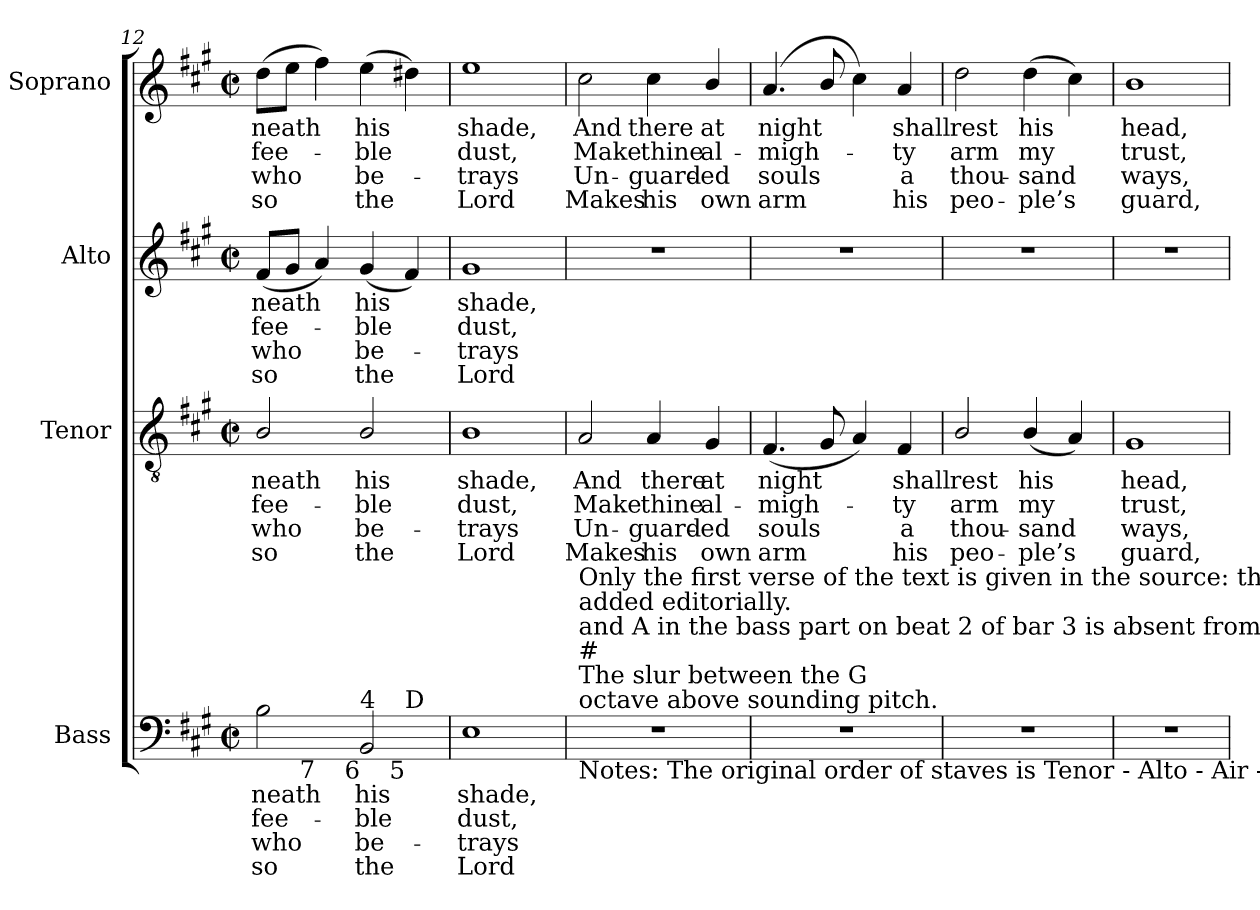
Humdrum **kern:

**kern	**text	**text	**text	**text	**kern	**text	**text	**text	**text	**kern	**text	**text	**text	**text	**kern	**text	**text	**text	**text
*part4	*part4	*part4	*part4	*part4	*part3	*part3	*part3	*part3	*part3	*part2	*part2	*part2	*part2	*part2	*part1	*part1	*part1	*part1	*part1
*staff4	*staff4	*staff4	*staff4	*staff4	*staff3	*staff3	*staff3	*staff3	*staff3	*staff2	*staff2	*staff2	*staff2	*staff2	*staff1	*staff1	*staff1	*staff1	*staff1
*I"Bass	*	*	*	*	*I"Tenor	*	*	*	*	*I"Alto	*	*	*	*	*I"Soprano	*	*	*	*
*I'B.	*	*	*	*	*I'T.	*	*	*	*	*I'A.	*	*	*	*	*I'S.	*	*	*	*
*clefF4	*	*	*	*	*clefGv2	*	*	*	*	*clefG2	*	*	*	*	*clefG2	*	*	*	*
*	*	*	*	*	*ITrd7c12	*	*	*	*	*	*	*	*	*	*	*	*	*	*
*k[f#c#g#]	*	*	*	*	*k[f#c#g#]	*	*	*	*	*k[f#c#g#]	*	*	*	*	*k[f#c#g#]	*	*	*	*
*A:	*	*	*	*	*A:	*	*	*	*	*A:	*	*	*	*	*A:	*	*	*	*
*M2/2	*	*	*	*	*M2/2	*	*	*	*	*M2/2	*	*	*	*	*M2/2	*	*	*	*
*met(c|)	*	*	*	*	*met(c|)	*	*	*	*	*met(c|)	*	*	*	*	*met(c|)	*	*	*	*
=12	=12	=12	=12	=12	=12	=12	=12	=12	=12	=12	=12	=12	=12	=12	=12	=12	=12	=12	=12
!	!LO:LY:b:color=#000000	!LO:LY:b:color=#000000	!LO:LY:b:color=#000000	!LO:LY:b:color=#000000	!	!	!	!	!	!	!	!	!	!	!	!	!	!	!
!	!	!	!	!	!	!LO:LY:b:color=#000000	!LO:LY:b:color=#000000	!LO:LY:b:color=#000000	!LO:LY:b:color=#000000	!	!	!	!	!	!	!	!	!	!
!	!	!	!	!	!	!	!	!	!	!	!LO:LY:b:color=#000000	!LO:LY:b:color=#000000	!LO:LY:b:color=#000000	!LO:LY:b:color=#000000	!	!	!	!	!
!	!	!	!	!	!	!	!	!	!	!	!	!	!	!	!	!LO:LY:b:color=#000000	!LO:LY:b:color=#000000	!LO:LY:b:color=#000000	!LO:LY:b:color=#000000
*^	*	*	*	*	*	*	*	*	*	*	*	*	*	*	*	*	*	*	*
*	*^	*	*	*	*	*	*	*	*	*	*	*	*	*	*	*	*	*	*	*
2Bi\	4ryy	2.ryy	-neath	fee-	who	so	2BBi/	-neath	fee-	who	so	(8f#i/L	-neath	fee-	who	so	(8ddi\L	-neath	fee-	who	so
.	.	.	.	.	.	.	.	.	.	.	.	8g#i/J	.	.	.	.	8eei\J	.	.	.	.
!	!LO:TX:b:rj:t=7	!	!	!	!	!	!	!	!	!	!	!	!	!	!	!	!	!	!	!	!
.	2.ryy	.	.	.	.	.	.	.	.	.	.	4ai/)	.	.	.	.	4ff#i\)	.	.	.	.
!	!	!	!LO:LY:b:color=#000000	!LO:LY:b:color=#000000	!LO:LY:b:color=#000000	!LO:LY:b:color=#000000	!	!	!	!	!	!	!	!	!	!	!	!	!	!	!
!	!	!	!	!	!	!	!	!LO:LY:b:color=#000000	!LO:LY:b:color=#000000	!LO:LY:b:color=#000000	!LO:LY:b:color=#000000	!	!	!	!	!	!	!	!	!	!
!	!	!	!	!	!	!	!	!	!	!	!	!	!LO:LY:b:color=#000000	!LO:LY:b:color=#000000	!LO:LY:b:color=#000000	!LO:LY:b:color=#000000	!	!	!	!	!
!LO:TX:b:rj:t=6	!	!	!	!	!	!	!	!	!	!	!	!	!	!	!	!	!	!	!	!	!
!LO:TX:t=4	!	!	!	!	!	!	!	!	!	!	!	!	!	!	!	!	!	!	!	!	!
!	!	!	!	!	!	!	!	!	!	!	!	!	!	!	!	!	!	!LO:LY:b:color=#000000	!LO:LY:b:color=#000000	!LO:LY:b:color=#000000	!LO:LY:b:color=#000000
2BBi/	.	.	his	-ble	be-	-the	2BBi/	his	-ble	be-	-the	(4g#i/	his	-ble	be-	-the	(4eei\	his	-ble	be-	-the
!	!	!LO:TX:b:rj:t=5	!	!	!	!	!	!	!	!	!	!	!	!	!	!	!	!	!	!	!
!	!	!LO:TX:t=D	!	!	!	!	!	!	!	!	!	!	!	!	!	!	!	!	!	!	!
.	.	4ryy	.	.	.	.	.	.	.	.	.	4f#i/)	.	.	.	.	4dd#Xi\)	.	.	.	.
*v	*v	*v	*	*	*	*	*	*	*	*	*	*	*	*	*	*	*	*	*	*	*
=13	=13	=13	=13	=13	=13	=13	=13	=13	=13	=13	=13	=13	=13	=13	=13	=13	=13	=13	=13
*^	*	*	*	*	*	*	*	*	*	*	*	*	*	*	*	*	*	*	*
*	*^	*	*	*	*	*	*	*	*	*	*	*	*	*	*	*	*	*	*	*
!	!	!	!LO:LY:b:color=#000000	!LO:LY:b:color=#000000	!LO:LY:b:color=#000000	!LO:LY:b:color=#000000	!	!	!	!	!	!	!	!	!	!	!	!	!	!	!
*v	*v	*v	*	*	*	*	*	*	*	*	*	*	*	*	*	*	*	*	*	*	*
*^	*	*	*	*	*	*	*	*	*	*	*	*	*	*	*	*	*	*	*
*	*^	*	*	*	*	*	*	*	*	*	*	*	*	*	*	*	*	*	*	*
!	!	!	!	!	!	!	!	!LO:LY:b:color=#000000	!LO:LY:b:color=#000000	!LO:LY:b:color=#000000	!LO:LY:b:color=#000000	!	!	!	!	!	!	!	!	!	!
*v	*v	*v	*	*	*	*	*	*	*	*	*	*	*	*	*	*	*	*	*	*	*
*^	*	*	*	*	*	*	*	*	*	*	*	*	*	*	*	*	*	*	*
*	*^	*	*	*	*	*	*	*	*	*	*	*	*	*	*	*	*	*	*	*
!	!	!	!	!	!	!	!	!	!	!	!	!	!LO:LY:b:color=#000000	!LO:LY:b:color=#000000	!LO:LY:b:color=#000000	!LO:LY:b:color=#000000	!	!	!	!	!
*v	*v	*v	*	*	*	*	*	*	*	*	*	*	*	*	*	*	*	*	*	*	*
*^	*	*	*	*	*	*	*	*	*	*	*	*	*	*	*	*	*	*	*
*	*^	*	*	*	*	*	*	*	*	*	*	*	*	*	*	*	*	*	*	*
!	!	!	!	!	!	!	!	!	!	!	!	!	!	!	!	!	!	!LO:LY:b:color=#000000	!LO:LY:b:color=#000000	!LO:LY:b:color=#000000	!LO:LY:b:color=#000000
*v	*v	*v	*	*	*	*	*	*	*	*	*	*	*	*	*	*	*	*	*	*	*
1Ei	shade,	dust,	trays	Lord	1BBi	shade,	dust,	trays	Lord	1g#i	shade,	dust,	trays	Lord	1eei	shade,	dust,	trays	Lord
!!LO:PB:g=z
=14	=14	=14	=14	=14	=14	=14	=14	=14	=14	=14	=14	=14	=14	=14	=14	=14	=14	=14	=14
!	!	!	!	!	!	!LO:LY:b:color=#000000	!LO:LY:b:color=#000000	!LO:LY:b:color=#000000	!LO:LY:b:color=#000000	!	!	!	!	!	!	!	!	!	!
!LO:TX:b:t=Notes&colon; The original order of staves is Tenor - Alto - Air - Bass, with the Alto part printed in the treble clef an	!	!	!	!	!	!	!	!	!	!	!	!	!	!	!	!	!	!	!
!LO:TX:t=octave above sounding pitch.	!	!	!	!	!	!	!	!	!	!	!	!	!	!	!	!	!	!	!
!LO:TX:t=The slur between the G	!	!	!	!	!	!	!	!	!	!	!	!	!	!	!	!	!	!	!
!LO:TX:t=#	!	!	!	!	!	!	!	!	!	!	!	!	!	!	!	!	!	!	!
!LO:TX:t=and A in the bass part on beat 2 of bar 3 is absent from the source and has been	!	!	!	!	!	!	!	!	!	!	!	!	!	!	!	!	!	!	!
!LO:TX:t=added editorially.	!	!	!	!	!	!	!	!	!	!	!	!	!	!	!	!	!	!	!
!LO:TX:t=Only the first verse of the text is given in the source&colon; three further verses have been added editorially.	!	!	!	!	!	!	!	!	!	!	!	!	!	!	!	!	!	!	!
!	!	!	!	!	!	!	!	!	!	!	!	!	!	!	!	!LO:LY:b:color=#000000	!LO:LY:b:color=#000000	!LO:LY:b:color=#000000	!LO:LY:b:color=#000000
1r	.	.	.	.	2AAi/	And	Make	Un-	-Makes	1r	.	.	.	.	2cc#i\	And	Make	Un-	-Makes
!	!	!	!	!	!	!LO:LY:b:color=#000000	!LO:LY:b:color=#000000	!LO:LY:b:color=#000000	!LO:LY:b:color=#000000	!	!	!	!	!	!	!	!	!	!
!	!	!	!	!	!	!	!	!	!	!	!	!	!	!	!	!LO:LY:b:color=#000000	!LO:LY:b:color=#000000	!LO:LY:b:color=#000000	!LO:LY:b:color=#000000
.	.	.	.	.	4AAi/	there	thine	guard-	-his	.	.	.	.	.	4cc#i\	there	thine	guard-	-his
!	!	!	!	!	!	!LO:LY:b:color=#000000	!LO:LY:b:color=#000000	!LO:LY:b:color=#000000	!LO:LY:b:color=#000000	!	!	!	!	!	!	!	!	!	!
!	!	!	!	!	!	!	!	!	!	!	!	!	!	!	!	!LO:LY:b:color=#000000	!LO:LY:b:color=#000000	!LO:LY:b:color=#000000	!LO:LY:b:color=#000000
.	.	.	.	.	4GG#i/	at	al-	ed	own	.	.	.	.	.	4bi/	at	al-	ed	own
=15	=15	=15	=15	=15	=15	=15	=15	=15	=15	=15	=15	=15	=15	=15	=15	=15	=15	=15	=15
!	!	!	!	!	!	!LO:LY:b:color=#000000	!LO:LY:b:color=#000000	!LO:LY:b:color=#000000	!LO:LY:b:color=#000000	!	!	!	!	!	!	!	!	!	!
!	!	!	!	!	!	!	!	!	!	!	!	!	!	!	!	!LO:LY:b:color=#000000	!LO:LY:b:color=#000000	!LO:LY:b:color=#000000	!LO:LY:b:color=#000000
1r	.	.	.	.	(4.FF#i/	night	-migh-	souls	arm	1r	.	.	.	.	(4.ai/	night	-migh-	souls	arm
.	.	.	.	.	8GG#i/	.	.	.	.	.	.	.	.	.	8bi/	.	.	.	.
.	.	.	.	.	4AAi/)	.	.	.	.	.	.	.	.	.	4cc#i\)	.	.	.	.
!	!	!	!	!	!	!LO:LY:b:color=#000000	!LO:LY:b:color=#000000	!LO:LY:b:color=#000000	!LO:LY:b:color=#000000	!	!	!	!	!	!	!	!	!	!
!	!	!	!	!	!	!	!	!	!	!	!	!	!	!	!	!LO:LY:b:color=#000000	!LO:LY:b:color=#000000	!LO:LY:b:color=#000000	!LO:LY:b:color=#000000
.	.	.	.	.	4FF#i/	shall	-ty	a	his	.	.	.	.	.	4ai/	shall	-ty	a	his
=16	=16	=16	=16	=16	=16	=16	=16	=16	=16	=16	=16	=16	=16	=16	=16	=16	=16	=16	=16
!	!	!	!	!	!	!LO:LY:b:color=#000000	!LO:LY:b:color=#000000	!LO:LY:b:color=#000000	!LO:LY:b:color=#000000	!	!	!	!	!	!	!	!	!	!
!	!	!	!	!	!	!	!	!	!	!	!	!	!	!	!	!LO:LY:b:color=#000000	!LO:LY:b:color=#000000	!LO:LY:b:color=#000000	!LO:LY:b:color=#000000
1r	.	.	.	.	2BBi/	rest	arm	thou-	-peo-	1r	.	.	.	.	2ddi\	rest	arm	thou-	-peo-
!	!	!	!	!	!	!LO:LY:b:color=#000000	!LO:LY:b:color=#000000	!LO:LY:b:color=#000000	!LO:LY:b:color=#000000	!	!	!	!	!	!	!	!	!	!
!	!	!	!	!	!	!	!	!	!	!	!	!	!	!	!	!LO:LY:b:color=#000000	!LO:LY:b:color=#000000	!LO:LY:b:color=#000000	!LO:LY:b:color=#000000
.	.	.	.	.	(4BBi/	his	my	-sand	ple’s	.	.	.	.	.	(4ddi\	his	my	-sand	ple’s
.	.	.	.	.	4AAi/)	.	.	.	.	.	.	.	.	.	4cc#i\)	.	.	.	.
=17	=17	=17	=17	=17	=17	=17	=17	=17	=17	=17	=17	=17	=17	=17	=17	=17	=17	=17	=17
!	!	!	!	!	!	!LO:LY:b:color=#000000	!LO:LY:b:color=#000000	!LO:LY:b:color=#000000	!LO:LY:b:color=#000000	!	!	!	!	!	!	!	!	!	!
!	!	!	!	!	!	!	!	!	!	!	!	!	!	!	!	!LO:LY:b:color=#000000	!LO:LY:b:color=#000000	!LO:LY:b:color=#000000	!LO:LY:b:color=#000000
1r	.	.	.	.	1GG#i	head,	trust,	ways,	guard,	1r	.	.	.	.	1bi	head,	trust,	ways,	guard,
=	=	=	=	=	=	=	=	=	=	=	=	=	=	=	=	=	=	=	=
*-	*-	*-	*-	*-	*-	*-	*-	*-	*-	*-	*-	*-	*-	*-	*-	*-	*-	*-	*-
